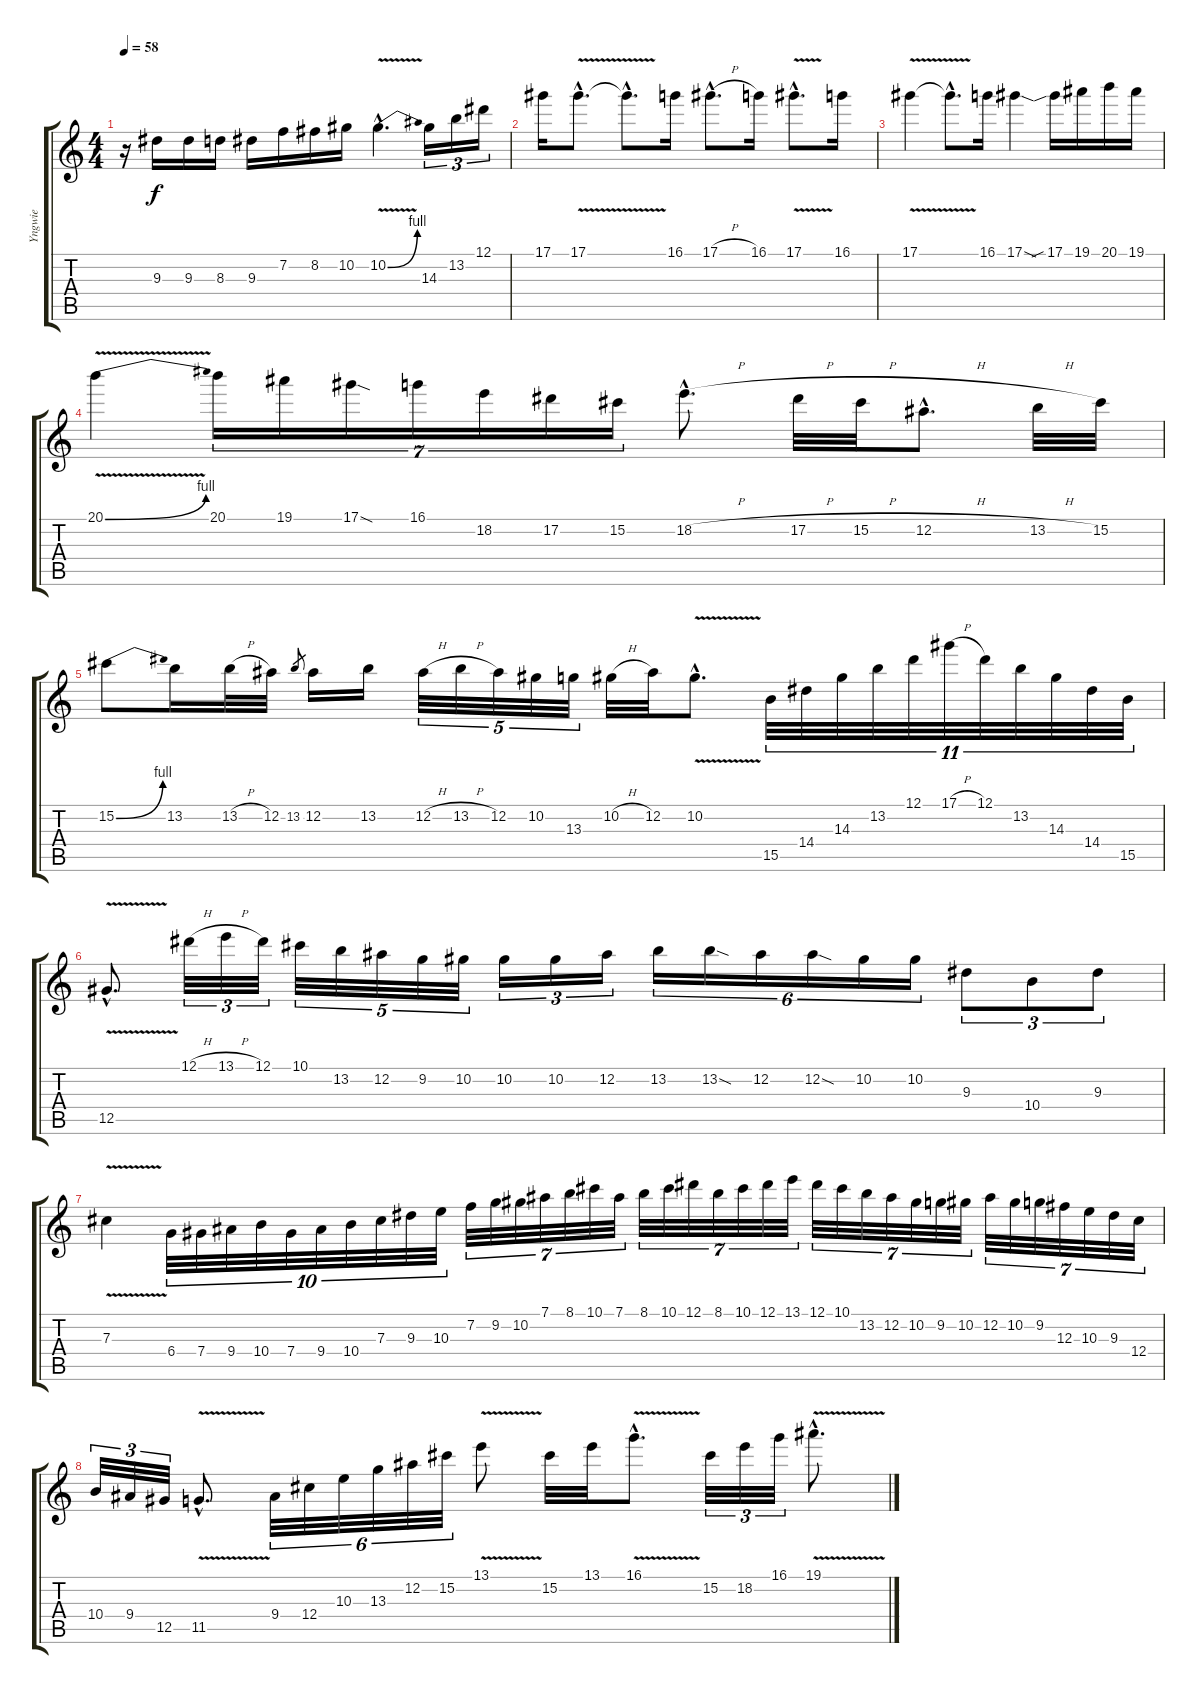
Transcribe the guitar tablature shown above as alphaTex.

\track ("Yngwie" "Yngwie") {instrument overdrivenguitar}
\staff {score tabs}
\tuning (Eb4 Bb3 Gb3 Db3 Ab2 Eb2) {hide}
\ts (4 4)
\tempo 58
\clef g2
\ks c
r.16{dy f} 9.3.16 9.3.16 8.3.16 9.3.16 7.2.16 8.2.16 10.2.16 10.2{be (bend 0 0 60 4) v hac}.4{d} 14.3.16{tu (3 2)} 13.2.16{tu (3 2)} 12.1.16{tu (3 2)} |
17.1.16 17.1{v hac}.8{d} 17.1{hac t}.8{d} 16.1.16 17.1{h hac}.8{d} 16.1.16 17.1{v hac}.8{d} 16.1.16 |
17.1{v}.4 17.1{hac t}.8{d} 16.1.16 17.1{sod}.4 17.1{sib}.16 19.1.16 20.1.16 19.1.16 |
20.1{be (bend 0 0 60 4) v}.4 20.1.16{tu (7 4)} 19.1.16{tu (7 4)} 17.1{sod}.16{tu (7 4)} 16.1.16{tu (7 4)} 18.2.16{tu (7 4)} 17.2.16{tu (7 4)} 15.2.16{tu (7 4)} 18.2{h hac}.8{d} 17.2{h}.32 15.2{h}.32 12.2{h hac}.8{d} 13.2{h}.32 15.2.32 |
15.2{be (bend 0 0 60 4)}.8 13.2.16 13.2{h}.32 12.2.32 13.2.8{gr} 12.2.16 13.2.16 12.2{h}.32{tu (5 4)} 13.2{h}.32{tu (5 4)} 12.2.32{tu (5 4)} 10.2.32{tu (5 4)} 13.3.32{tu (5 4)} 10.2{h}.32 12.2.32 10.2{v hac}.8{d} 15.5.32{tu (11 8)} 14.4.32{tu (11 8)} 14.3.32{tu (11 8)} 13.2.32{tu (11 8)} 12.1.32{tu (11 8)} 17.1{h}.32{tu (11 8)} 12.1.32{tu (11 8)} 13.2.32{tu (11 8)} 14.3.32{tu (11 8)} 14.4.32{tu (11 8)} 15.5.32{tu (11 8)} |
12.5{v hac}.8{d} 12.1{h}.32{tu (3 2)} 13.1{h}.32{tu (3 2)} 12.1.32{tu (3 2)} 10.1.32{tu (5 4)} 13.2.32{tu (5 4)} 12.2.32{tu (5 4)} 9.2.32{tu (5 4)} 10.2.32{tu (5 4)} 10.2.16{tu (3 2)} 10.2.16{tu (3 2)} 12.2.16{tu (3 2)} 13.2.16{tu (6 4)} 13.2{sod}.16{tu (6 4)} 12.2.16{tu (6 4)} 12.2{sod}.16{tu (6 4)} 10.2.16{tu (6 4)} 10.2.16{tu (6 4)} 9.3.8{tu (3 2)} 10.4.8{tu (3 2)} 9.3.8{tu (3 2)} |
7.3{v}.4 6.4.32{tu (10 8)} 7.4.32{tu (10 8)} 9.4.32{tu (10 8)} 10.4.32{tu (10 8)} 7.4.32{tu (10 8)} 9.4.32{tu (10 8)} 10.4.32{tu (10 8)} 7.3.32{tu (10 8)} 9.3.32{tu (10 8)} 10.3.32{tu (10 8)} 7.2.32{tu (7 4)} 9.2.32{tu (7 4)} 10.2.32{tu (7 4)} 7.1.32{tu (7 4)} 8.1.32{tu (7 4)} 10.1.32{tu (7 4)} 7.1.32{tu (7 4)} 8.1.32{tu (7 4)} 10.1.32{tu (7 4)} 12.1.32{tu (7 4)} 8.1.32{tu (7 4)} 10.1.32{tu (7 4)} 12.1.32{tu (7 4)} 13.1.32{tu (7 4)} 12.1.32{tu (7 4)} 10.1.32{tu (7 4)} 13.2.32{tu (7 4)} 12.2.32{tu (7 4)} 10.2.32{tu (7 4)} 9.2.32{tu (7 4)} 10.2.32{tu (7 4)} 12.2.32{tu (7 4)} 10.2.32{tu (7 4)} 9.2.32{tu (7 4)} 12.3.32{tu (7 4)} 10.3.32{tu (7 4)} 9.3.32{tu (7 4)} 12.4.32{tu (7 4)} |
10.4.32{tu (3 2)} 9.4.32{tu (3 2)} 12.5.32{tu (3 2)} 11.5{v hac}.8{d} 9.4.32{tu (6 4)} 12.4.32{tu (6 4)} 10.3.32{tu (6 4)} 13.3.32{tu (6 4)} 12.2.32{tu (6 4)} 15.2.32{tu (6 4)} 13.1{v}.8 15.2.32 13.1.32 16.1{v hac}.8{d} 15.2.32{tu (3 2)} 18.2.32{tu (3 2)} 16.1.32{tu (3 2)} 19.1{v hac}.8{d}
